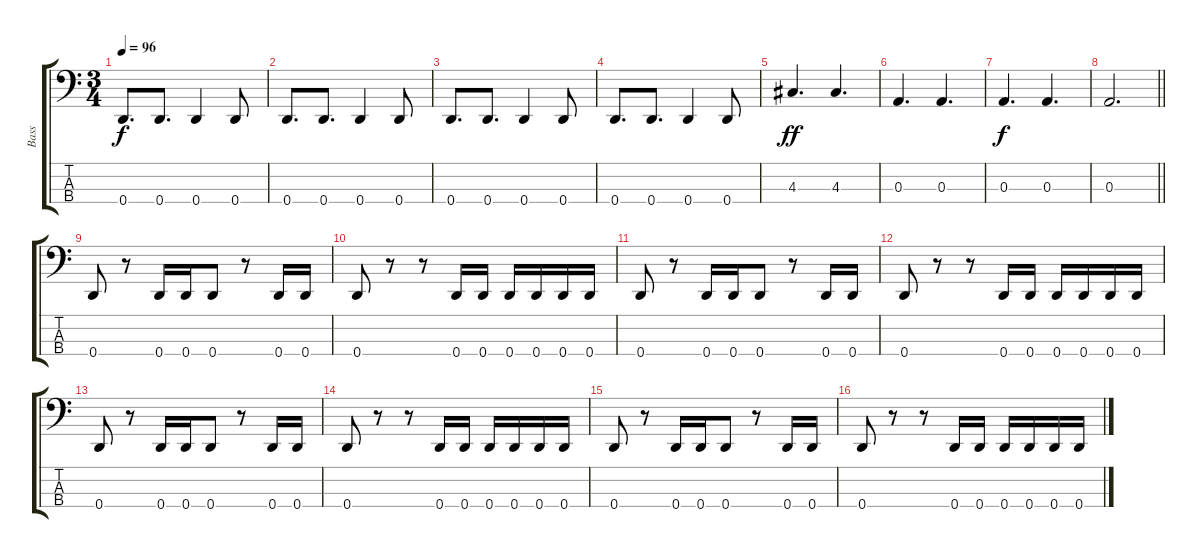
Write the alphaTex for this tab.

\track ("Bass" "Bass") {instrument slapbass1}
\staff {score tabs}
\tuning (G2 D2 A1 D1) {hide}
\ts (3 4)
\tempo 96
\clef f4
\ks c
0.4.8{d dy f} 0.4.8{d} 0.4.4 0.4.8 |
0.4.8{d} 0.4.8{d} 0.4.4 0.4.8 |
0.4.8{d} 0.4.8{d} 0.4.4 0.4.8 |
0.4.8{d} 0.4.8{d} 0.4.4 0.4.8 |
4.3.4{d dy ff} 4.3.4{d} |
0.3.4{d} 0.3.4{d} |
0.3.4{d dy f} 0.3.4{d} |
\barLineRight lightlight
0.3.2{d} |
0.4.8{instrument electricbassfinger} r.8 0.4.16 0.4.16 0.4.8 r.8 0.4.16 0.4.16 |
0.4.8 r.8 r.8 0.4.16 0.4.16 0.4.16 0.4.16 0.4.16 0.4.16 |
0.4.8 r.8 0.4.16 0.4.16 0.4.8 r.8 0.4.16 0.4.16 |
0.4.8 r.8 r.8 0.4.16 0.4.16 0.4.16 0.4.16 0.4.16 0.4.16 |
0.4.8 r.8 0.4.16 0.4.16 0.4.8 r.8 0.4.16 0.4.16 |
0.4.8 r.8 r.8 0.4.16 0.4.16 0.4.16 0.4.16 0.4.16 0.4.16 |
0.4.8 r.8 0.4.16 0.4.16 0.4.8 r.8 0.4.16 0.4.16 |
0.4.8 r.8 r.8 0.4.16 0.4.16 0.4.16 0.4.16 0.4.16 0.4.16
